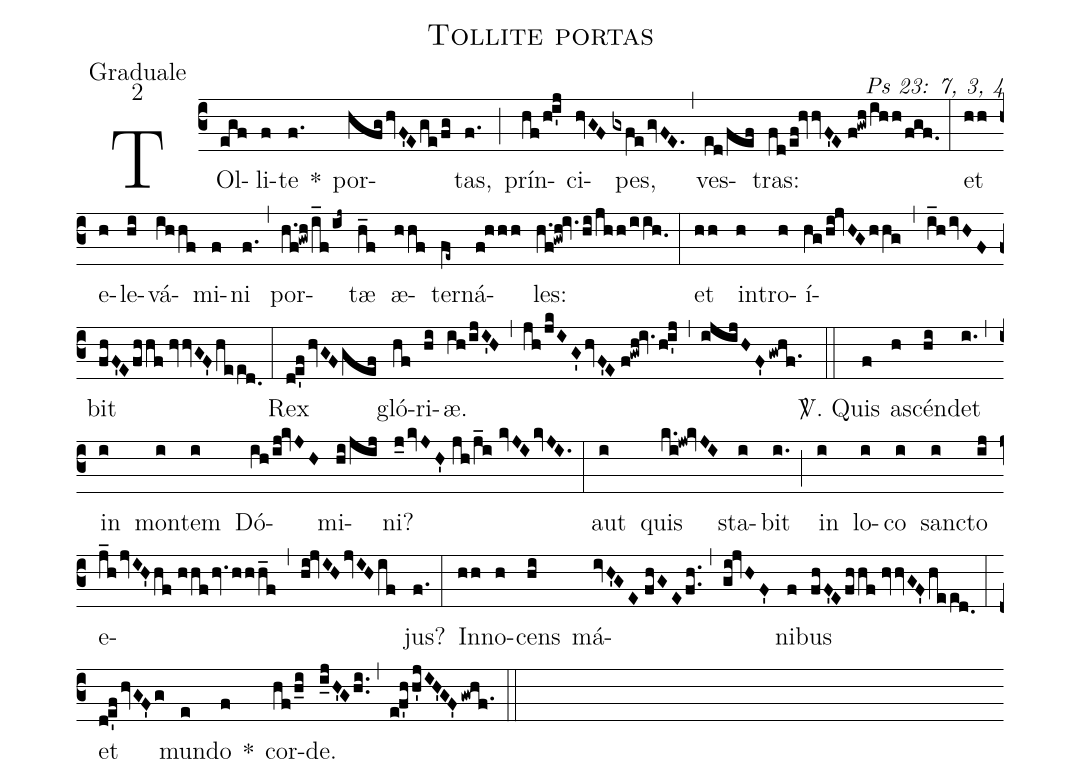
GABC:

name: Tollite portas;
office-part: Graduale;
mode: 2;
commentary: Ps 23: 7, 3, 4;
%%
(c3) TOl(egf)li(f)te(f.) *() por(hfghvF'Ege/fg)tas,(f.) (;) prín(hf/hi'j)ci(hvGF)pes,(gxfegvFE.) (,) ves(ed/fef)tras:(fd/ef!hvvF'E//f!gwh/ihh/fgf.) (:)
et(hh) e(h)le(hi)vá(ihhf)mi(f)ni(f.) (,) por(h.f!gwh/i_f/ij~)tæ(h_f) æ(hhf)ter(fe~)ná(f!hhh)les:(h.f!gwh!iv.hi/jhh/iih.0) (:)
et(hh) in(h)tro(h)í(hg/hi!jvHGhhg)(,)(i_h/!ivHF)bit(fhF'Efhhf//hvvGF'heed.0) (:)
Rex(de'fhvGFgef) gló(hf)ri(hi)æ.(ih/ijI'H) (,) (jh/jkIG'hvF'E//f!gwh!iv.hi'j) (,) (ijijHF'gwhf.1) (::)
<sp>V/</sp>. Quis(f) a(h)scén(hi)det(i.) (,) in(i) mon(i)tem(i) Dó(ih/ij!kvJH)mi(hi/jij)ni?(j_0kvJH'//jh/j_i//kvJIkvJI.) (:)
aut(i) quis(k.i!jw!kvJI) sta(i)bit(i.) (;) in(i) lo(i)co(i) sanc(i)to(ij) e(j_hjvIH'/!hf//hhfhv.hhh_f)(,)(hi!jvIHjvIHif)jus?(f.) (:)
In(hh)no(h)cens(hi) má(ivH'GE//fhGEfh..)(,)(gi!jvHF')ni(f)bus(fhF'Efhhf//hvvGF'heed.0) (:)
et(de'fhvGF'g) mun(e)do(f) *() cor(hf/h_i)de.(i_jH'Ghi..) (,) (ef'hh'jIH'GF'gwhf.1) (::)
